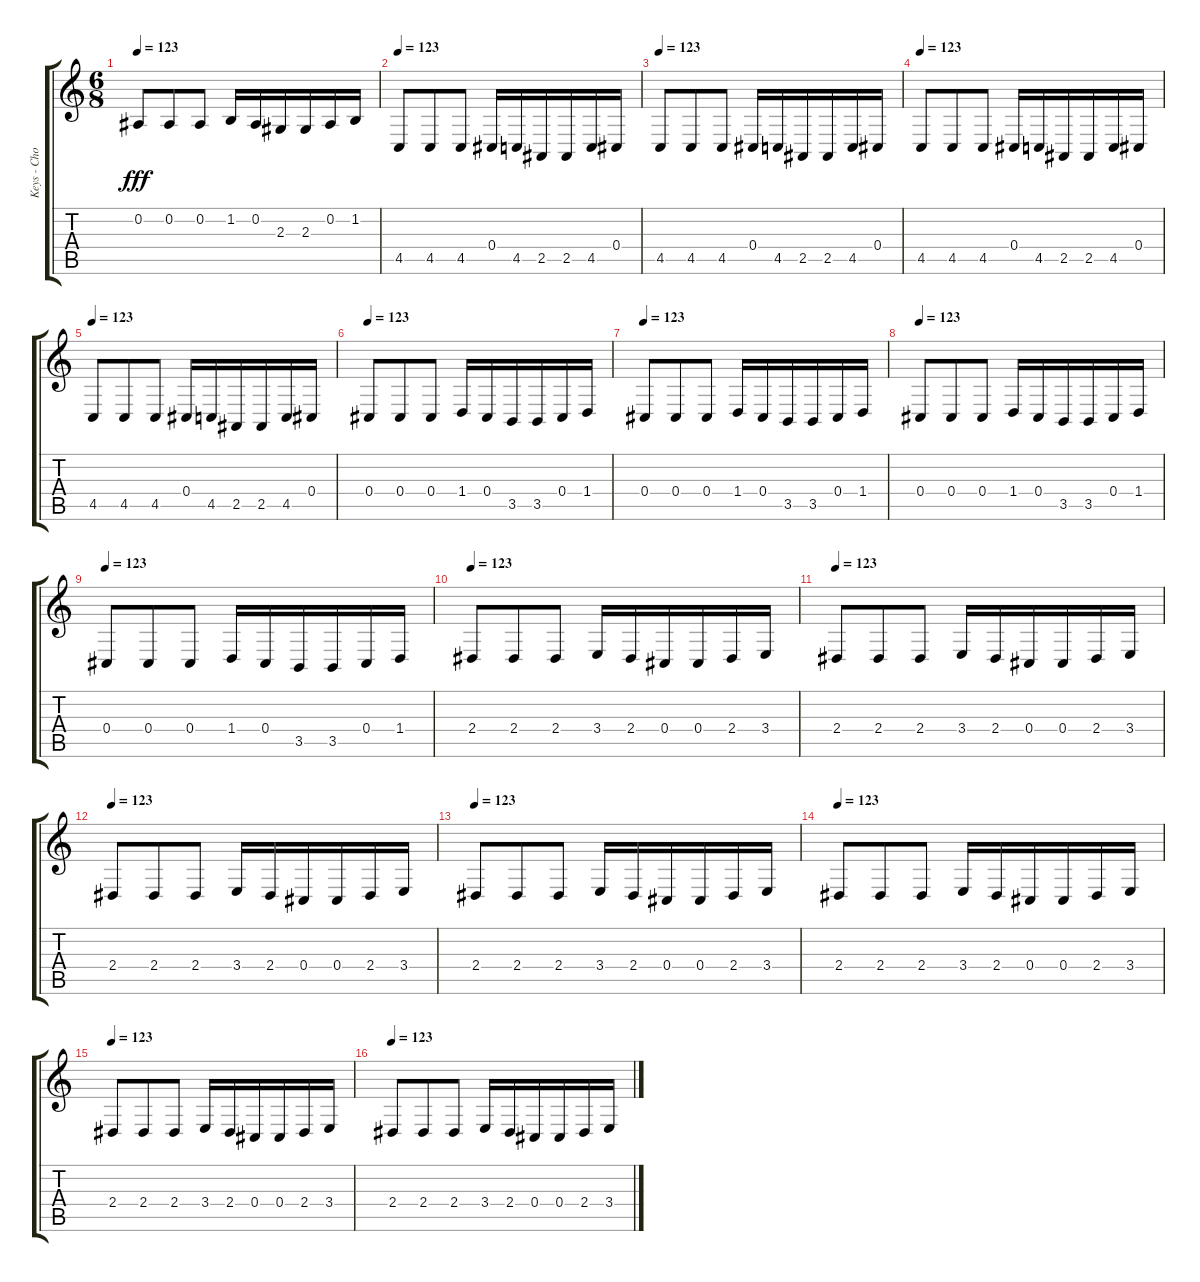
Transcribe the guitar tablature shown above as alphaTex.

\track ("Keys - Chord II" "Keys - Cho") {instrument stringensemble1}
\staff {score tabs}
\tuning (Eb4 Bb3 Gb3 Db3 Ab2 Eb2) {hide}
\ts (6 8)
\tempo 123
\clef g2
\ks c
0.2.8{dy fff instrument acousticgrandpiano} 0.2.8 0.2.8 1.2.16 0.2.16 2.3.16 2.3.16 0.2.16 1.2.16 |
\tempo 123
4.5.8{instrument acousticgrandpiano} 4.5.8 4.5.8 0.4.16 4.5.16 2.5.16 2.5.16 4.5.16 0.4.16 |
\tempo 123
4.5.8{instrument acousticgrandpiano} 4.5.8 4.5.8 0.4.16 4.5.16 2.5.16 2.5.16 4.5.16 0.4.16 |
\tempo 123
4.5.8{instrument acousticgrandpiano} 4.5.8 4.5.8 0.4.16 4.5.16 2.5.16 2.5.16 4.5.16 0.4.16 |
\tempo 123
4.5.8{instrument acousticgrandpiano} 4.5.8 4.5.8 0.4.16 4.5.16 2.5.16 2.5.16 4.5.16 0.4.16 |
\tempo 123
0.4.8{instrument acousticgrandpiano} 0.4.8 0.4.8 1.4.16 0.4.16 3.5.16 3.5.16 0.4.16 1.4.16 |
\tempo 123
0.4.8{instrument acousticgrandpiano} 0.4.8 0.4.8 1.4.16 0.4.16 3.5.16 3.5.16 0.4.16 1.4.16 |
\tempo 123
0.4.8{instrument acousticgrandpiano} 0.4.8 0.4.8 1.4.16 0.4.16 3.5.16 3.5.16 0.4.16 1.4.16 |
\tempo 123
0.4.8{instrument acousticgrandpiano} 0.4.8 0.4.8 1.4.16 0.4.16 3.5.16 3.5.16 0.4.16 1.4.16 |
\tempo 123
2.4.8{instrument acousticgrandpiano} 2.4.8 2.4.8 3.4.16 2.4.16 0.4.16 0.4.16 2.4.16 3.4.16 |
\tempo 123
2.4.8{instrument acousticgrandpiano} 2.4.8 2.4.8 3.4.16 2.4.16 0.4.16 0.4.16 2.4.16 3.4.16 |
\tempo 123
2.4.8{instrument acousticgrandpiano} 2.4.8 2.4.8 3.4.16 2.4.16 0.4.16 0.4.16 2.4.16 3.4.16 |
\tempo 123
2.4.8{instrument acousticgrandpiano} 2.4.8 2.4.8 3.4.16 2.4.16 0.4.16 0.4.16 2.4.16 3.4.16 |
\tempo 123
2.4.8{instrument acousticgrandpiano} 2.4.8 2.4.8 3.4.16 2.4.16 0.4.16 0.4.16 2.4.16 3.4.16 |
\tempo 123
2.4.8{instrument acousticgrandpiano} 2.4.8 2.4.8 3.4.16 2.4.16 0.4.16 0.4.16 2.4.16 3.4.16 |
\tempo 123
2.4.8{instrument acousticgrandpiano} 2.4.8 2.4.8 3.4.16 2.4.16 0.4.16 0.4.16 2.4.16 3.4.16
